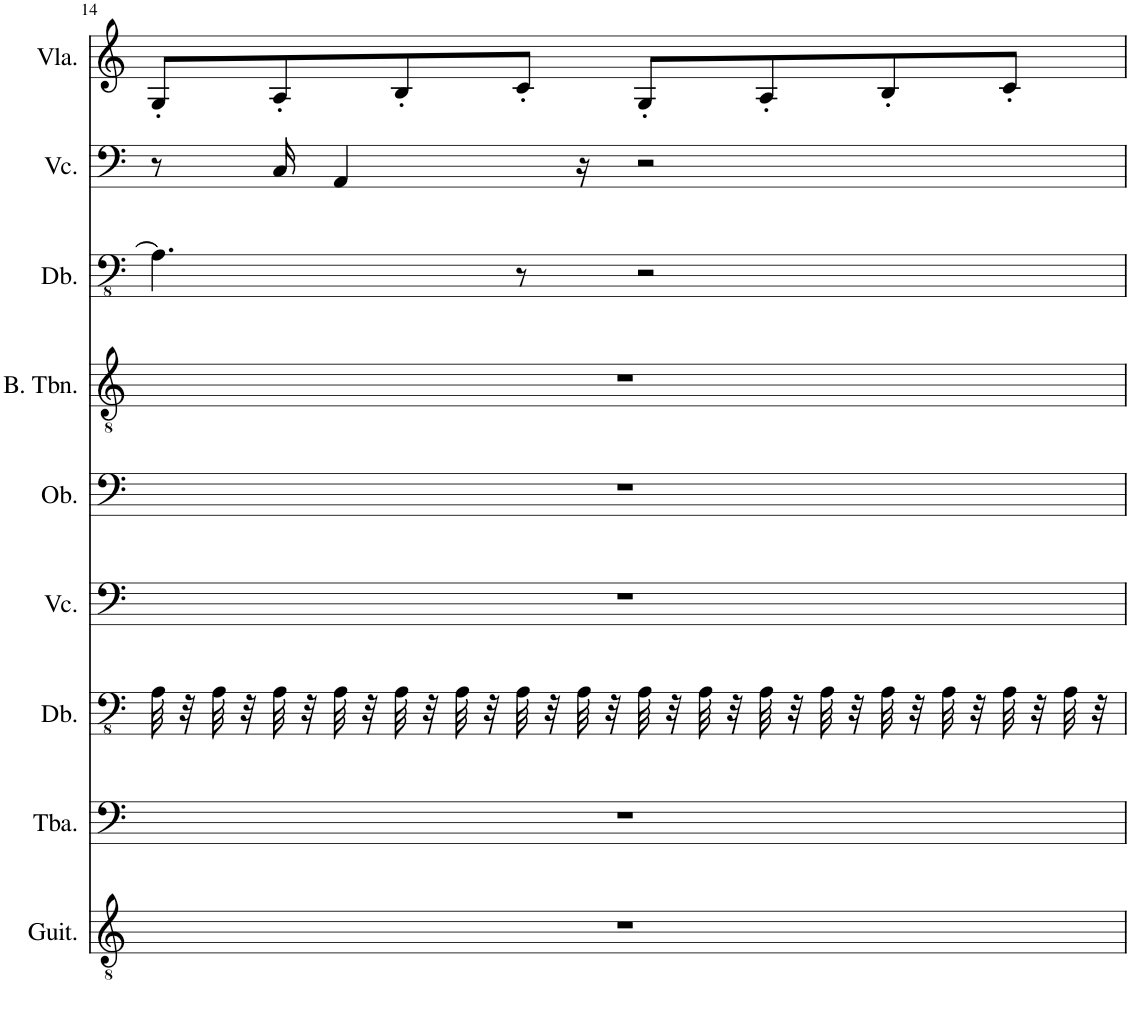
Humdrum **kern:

**kern	**kern	**kern	**kern	**kern	**kern	**kern	**kern	**kern
*part9	*part8	*part7	*part6	*part5	*part4	*part3	*part2	*part1
*staff9	*staff8	*staff7	*staff6	*staff5	*staff4	*staff3	*staff2	*staff1
*I"Classical Guitar	*I"Tuba	*I"Double Bass	*I"Violoncello	*I"Oboe	*I"Bass Trombone	*I"Double Bass	*I"Violoncello	*I"Viola
*I'Guit.	*I'Tba.	*I'Db.	*I'Vc.	*I'Ob.	*I'B. Tbn.	*I'Db.	*I'Vc.	*I'Vla.
!!LO:PB:g=z
*clefGv2	*clefF4	*clefFv4	*clefF4	*clefF4	*clefGv2	*clefFv4	*clefF4	*clefG2
*	*	*Trd7c12	*	*Trd-14c-24	*	*Trd7c12	*	*
*k[]	*k[]	*k[]	*k[]	*k[]	*k[]	*k[]	*k[]	*k[]
*M4/4	*M4/4	*M4/4	*M4/4	*M4/4	*M4/4	*M4/4	*M4/4	*M4/4
=14	=14	=14	=14	=14	=14	=14	=14	=14
1r	1r	32AA\	1r	1r	1r	4.AA\]	8r	8G'/L
.	.	32r	.	.	.	.	.	.
.	.	32AA\	.	.	.	.	.	.
.	.	32r	.	.	.	.	.	.
.	.	32AA\	.	.	.	.	16C/	8A'/
.	.	32r	.	.	.	.	.	.
.	.	32AA\	.	.	.	.	4AA/	.
.	.	32r	.	.	.	.	.	.
.	.	32AA\	.	.	.	.	.	8B'/
.	.	32r	.	.	.	.	.	.
.	.	32AA\	.	.	.	.	.	.
.	.	32r	.	.	.	.	.	.
.	.	32AA\	.	.	.	8r	.	8c'/J
.	.	32r	.	.	.	.	.	.
.	.	32AA\	.	.	.	.	16r	.
.	.	32r	.	.	.	.	.	.
.	.	32AA\	.	.	.	2r	2r	8G'/L
.	.	32r	.	.	.	.	.	.
.	.	32AA\	.	.	.	.	.	.
.	.	32r	.	.	.	.	.	.
.	.	32AA\	.	.	.	.	.	8A'/
.	.	32r	.	.	.	.	.	.
.	.	32AA\	.	.	.	.	.	.
.	.	32r	.	.	.	.	.	.
.	.	32AA\	.	.	.	.	.	8B'/
.	.	32r	.	.	.	.	.	.
.	.	32AA\	.	.	.	.	.	.
.	.	32r	.	.	.	.	.	.
.	.	32AA\	.	.	.	.	.	8c'/J
.	.	32r	.	.	.	.	.	.
.	.	32AA\	.	.	.	.	.	.
.	.	32r	.	.	.	.	.	.
=	=	=	=	=	=	=	=	=
*-	*-	*-	*-	*-	*-	*-	*-	*-
